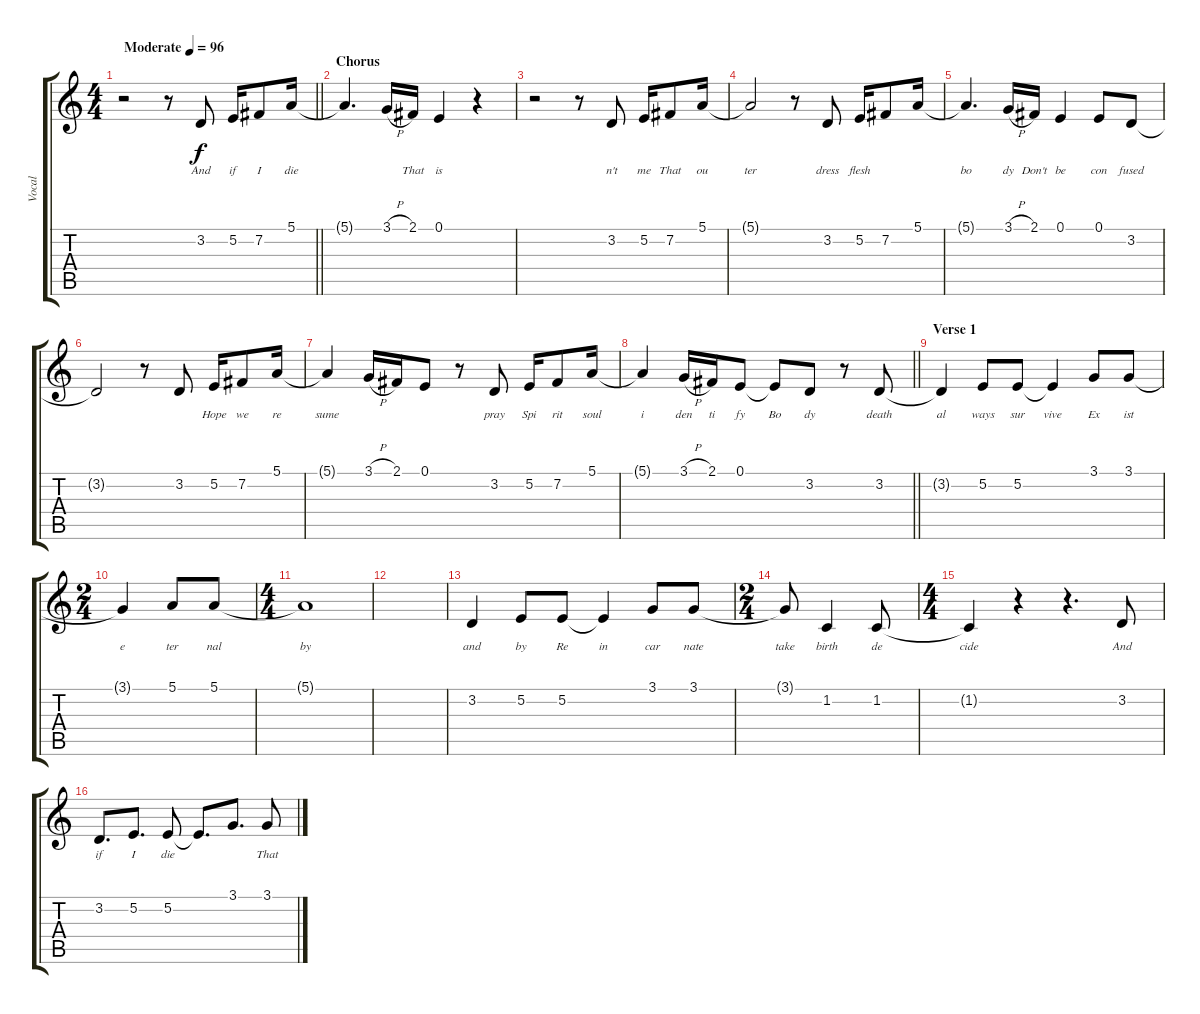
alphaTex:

\track ("Vocal" "Vocal") {instrument acousticgrandpiano}
\staff {score tabs}
\tuning (E4 B3 G3 D3 A2 E2) {hide}
\ts (4 4)
\tempo (96 "Moderate")
\clef g2
\barLineRight lightlight
\ks c
r.2{dy f instrument acousticgrandpiano} r.8 3.2.8{lyrics (0 "And") lyrics (1 "") lyrics (2 "") lyrics (3 "") lyrics (4 "")} 5.2.16{lyrics (0 "if") lyrics (1 "") lyrics (2 "") lyrics (3 "") lyrics (4 "")} 7.2.8{lyrics (0 "I") lyrics (1 "") lyrics (2 "") lyrics (3 "") lyrics (4 "")} 5.1.16{lyrics (0 "die") lyrics (1 "") lyrics (2 "") lyrics (3 "") lyrics (4 "")} |
\section ("" "Chorus")
5.1{t}.4{d lyrics (0 "") lyrics (1 "") lyrics (2 "") lyrics (3 "") lyrics (4 "")} 3.1{h}.16{lyrics (0 "") lyrics (1 "") lyrics (2 "") lyrics (3 "") lyrics (4 "")} 2.1.16{lyrics (0 "That") lyrics (1 "") lyrics (2 "") lyrics (3 "") lyrics (4 "")} 0.1.4{lyrics (0 "is") lyrics (1 "") lyrics (2 "") lyrics (3 "") lyrics (4 "")} r.4 |
r.2 r.8 3.2.8{lyrics (0 "n't") lyrics (1 "") lyrics (2 "") lyrics (3 "") lyrics (4 "")} 5.2.16{lyrics (0 "me") lyrics (1 "") lyrics (2 "") lyrics (3 "") lyrics (4 "")} 7.2.8{lyrics (0 "That") lyrics (1 "") lyrics (2 "") lyrics (3 "") lyrics (4 "")} 5.1.16{lyrics (0 "ou") lyrics (1 "") lyrics (2 "") lyrics (3 "") lyrics (4 "")} |
5.1{t}.2{lyrics (0 "ter") lyrics (1 "") lyrics (2 "") lyrics (3 "") lyrics (4 "")} r.8 3.2.8{lyrics (0 "dress") lyrics (1 "") lyrics (2 "") lyrics (3 "") lyrics (4 "")} 5.2.16{lyrics (0 "flesh") lyrics (1 "") lyrics (2 "") lyrics (3 "") lyrics (4 "")} 7.2.8{lyrics (0 "") lyrics (1 "") lyrics (2 "") lyrics (3 "") lyrics (4 "")} 5.1.16{lyrics (0 "") lyrics (1 "") lyrics (2 "") lyrics (3 "") lyrics (4 "")} |
5.1{t}.4{d lyrics (0 "bo") lyrics (1 "") lyrics (2 "") lyrics (3 "") lyrics (4 "")} 3.1{h}.16{lyrics (0 "dy") lyrics (1 "") lyrics (2 "") lyrics (3 "") lyrics (4 "")} 2.1.16{lyrics (0 "Don't") lyrics (1 "") lyrics (2 "") lyrics (3 "") lyrics (4 "")} 0.1.4{lyrics (0 "be") lyrics (1 "") lyrics (2 "") lyrics (3 "") lyrics (4 "")} 0.1.8{lyrics (0 "con") lyrics (1 "") lyrics (2 "") lyrics (3 "") lyrics (4 "")} 3.2.8{lyrics (0 "fused") lyrics (1 "") lyrics (2 "") lyrics (3 "") lyrics (4 "")} |
3.2{t}.2{lyrics (0 "") lyrics (1 "") lyrics (2 "") lyrics (3 "") lyrics (4 "")} r.8 3.2.8{lyrics (0 "") lyrics (1 "") lyrics (2 "") lyrics (3 "") lyrics (4 "")} 5.2.16{lyrics (0 "Hope") lyrics (1 "") lyrics (2 "") lyrics (3 "") lyrics (4 "")} 7.2.8{lyrics (0 "we") lyrics (1 "") lyrics (2 "") lyrics (3 "") lyrics (4 "")} 5.1.16{lyrics (0 "re") lyrics (1 "") lyrics (2 "") lyrics (3 "") lyrics (4 "")} |
5.1{t}.4{lyrics (0 "sume") lyrics (1 "") lyrics (2 "") lyrics (3 "") lyrics (4 "")} 3.1{h}.16{lyrics (0 "") lyrics (1 "") lyrics (2 "") lyrics (3 "") lyrics (4 "")} 2.1.16{lyrics (0 "") lyrics (1 "") lyrics (2 "") lyrics (3 "") lyrics (4 "")} 0.1.8{lyrics (0 "") lyrics (1 "") lyrics (2 "") lyrics (3 "") lyrics (4 "")} r.8 3.2.8{lyrics (0 "pray") lyrics (1 "") lyrics (2 "") lyrics (3 "") lyrics (4 "")} 5.2.16{lyrics (0 "Spi") lyrics (1 "") lyrics (2 "") lyrics (3 "") lyrics (4 "")} 7.2.8{lyrics (0 "rit") lyrics (1 "") lyrics (2 "") lyrics (3 "") lyrics (4 "")} 5.1.16{lyrics (0 "soul") lyrics (1 "") lyrics (2 "") lyrics (3 "") lyrics (4 "")} |
\barLineRight lightlight
5.1{t}.4{lyrics (0 "i") lyrics (1 "") lyrics (2 "") lyrics (3 "") lyrics (4 "")} 3.1{h}.16{lyrics (0 "den") lyrics (1 "") lyrics (2 "") lyrics (3 "") lyrics (4 "")} 2.1.16{lyrics (0 "ti") lyrics (1 "") lyrics (2 "") lyrics (3 "") lyrics (4 "")} 0.1.8{lyrics (0 "fy") lyrics (1 "") lyrics (2 "") lyrics (3 "") lyrics (4 "")} 0.1{t}.8{lyrics (0 "Bo") lyrics (1 "") lyrics (2 "") lyrics (3 "") lyrics (4 "")} 3.2.8{lyrics (0 "dy") lyrics (1 "") lyrics (2 "") lyrics (3 "") lyrics (4 "")} r.8 3.2.8{lyrics (0 "death") lyrics (1 "") lyrics (2 "") lyrics (3 "") lyrics (4 "")} |
\section ("" "Verse 1")
3.2{t}.4{lyrics (0 "al") lyrics (1 "") lyrics (2 "") lyrics (3 "") lyrics (4 "")} 5.2.8{lyrics (0 "ways") lyrics (1 "") lyrics (2 "") lyrics (3 "") lyrics (4 "")} 5.2.8{lyrics (0 "sur") lyrics (1 "") lyrics (2 "") lyrics (3 "") lyrics (4 "")} 5.2{t}.4{lyrics (0 "vive") lyrics (1 "") lyrics (2 "") lyrics (3 "") lyrics (4 "")} 3.1.8{lyrics (0 "Ex") lyrics (1 "") lyrics (2 "") lyrics (3 "") lyrics (4 "")} 3.1.8{lyrics (0 "ist") lyrics (1 "") lyrics (2 "") lyrics (3 "") lyrics (4 "")} |
\ts (2 4)
3.1{t}.4{lyrics (0 "e") lyrics (1 "") lyrics (2 "") lyrics (3 "") lyrics (4 "")} 5.1.8{lyrics (0 "ter") lyrics (1 "") lyrics (2 "") lyrics (3 "") lyrics (4 "")} 5.1.8{lyrics (0 "nal") lyrics (1 "") lyrics (2 "") lyrics (3 "") lyrics (4 "")} |
\ts (4 4)
5.1{t}.1{lyrics (0 "by") lyrics (1 "") lyrics (2 "") lyrics (3 "") lyrics (4 "")} |
|
3.2.4{lyrics (0 "and") lyrics (1 "") lyrics (2 "") lyrics (3 "") lyrics (4 "")} 5.2.8{lyrics (0 "by") lyrics (1 "") lyrics (2 "") lyrics (3 "") lyrics (4 "")} 5.2.8{lyrics (0 "Re") lyrics (1 "") lyrics (2 "") lyrics (3 "") lyrics (4 "")} 5.2{t}.4{lyrics (0 "in") lyrics (1 "") lyrics (2 "") lyrics (3 "") lyrics (4 "")} 3.1.8{lyrics (0 "car") lyrics (1 "") lyrics (2 "") lyrics (3 "") lyrics (4 "")} 3.1.8{lyrics (0 "nate") lyrics (1 "") lyrics (2 "") lyrics (3 "") lyrics (4 "")} |
\ts (2 4)
3.1{t}.8{lyrics (0 "take") lyrics (1 "") lyrics (2 "") lyrics (3 "") lyrics (4 "")} 1.2.4{lyrics (0 "birth") lyrics (1 "") lyrics (2 "") lyrics (3 "") lyrics (4 "")} 1.2.8{lyrics (0 "de") lyrics (1 "") lyrics (2 "") lyrics (3 "") lyrics (4 "")} |
\ts (4 4)
1.2{t}.4{lyrics (0 "cide") lyrics (1 "") lyrics (2 "") lyrics (3 "") lyrics (4 "")} r.4 r.4{d} 3.2.8{lyrics (0 "And") lyrics (1 "") lyrics (2 "") lyrics (3 "") lyrics (4 "")} |
3.2.8{d lyrics (0 "if") lyrics (1 "") lyrics (2 "") lyrics (3 "") lyrics (4 "")} 5.2.8{d lyrics (0 "I") lyrics (1 "") lyrics (2 "") lyrics (3 "") lyrics (4 "")} 5.2.8{lyrics (0 "die") lyrics (1 "") lyrics (2 "") lyrics (3 "") lyrics (4 "")} 5.2{t}.8{d lyrics (0 "") lyrics (1 "") lyrics (2 "") lyrics (3 "") lyrics (4 "")} 3.1.8{d lyrics (0 "") lyrics (1 "") lyrics (2 "") lyrics (3 "") lyrics (4 "")} 3.1.8{lyrics (0 "That") lyrics (1 "") lyrics (2 "") lyrics (3 "") lyrics (4 "")}
